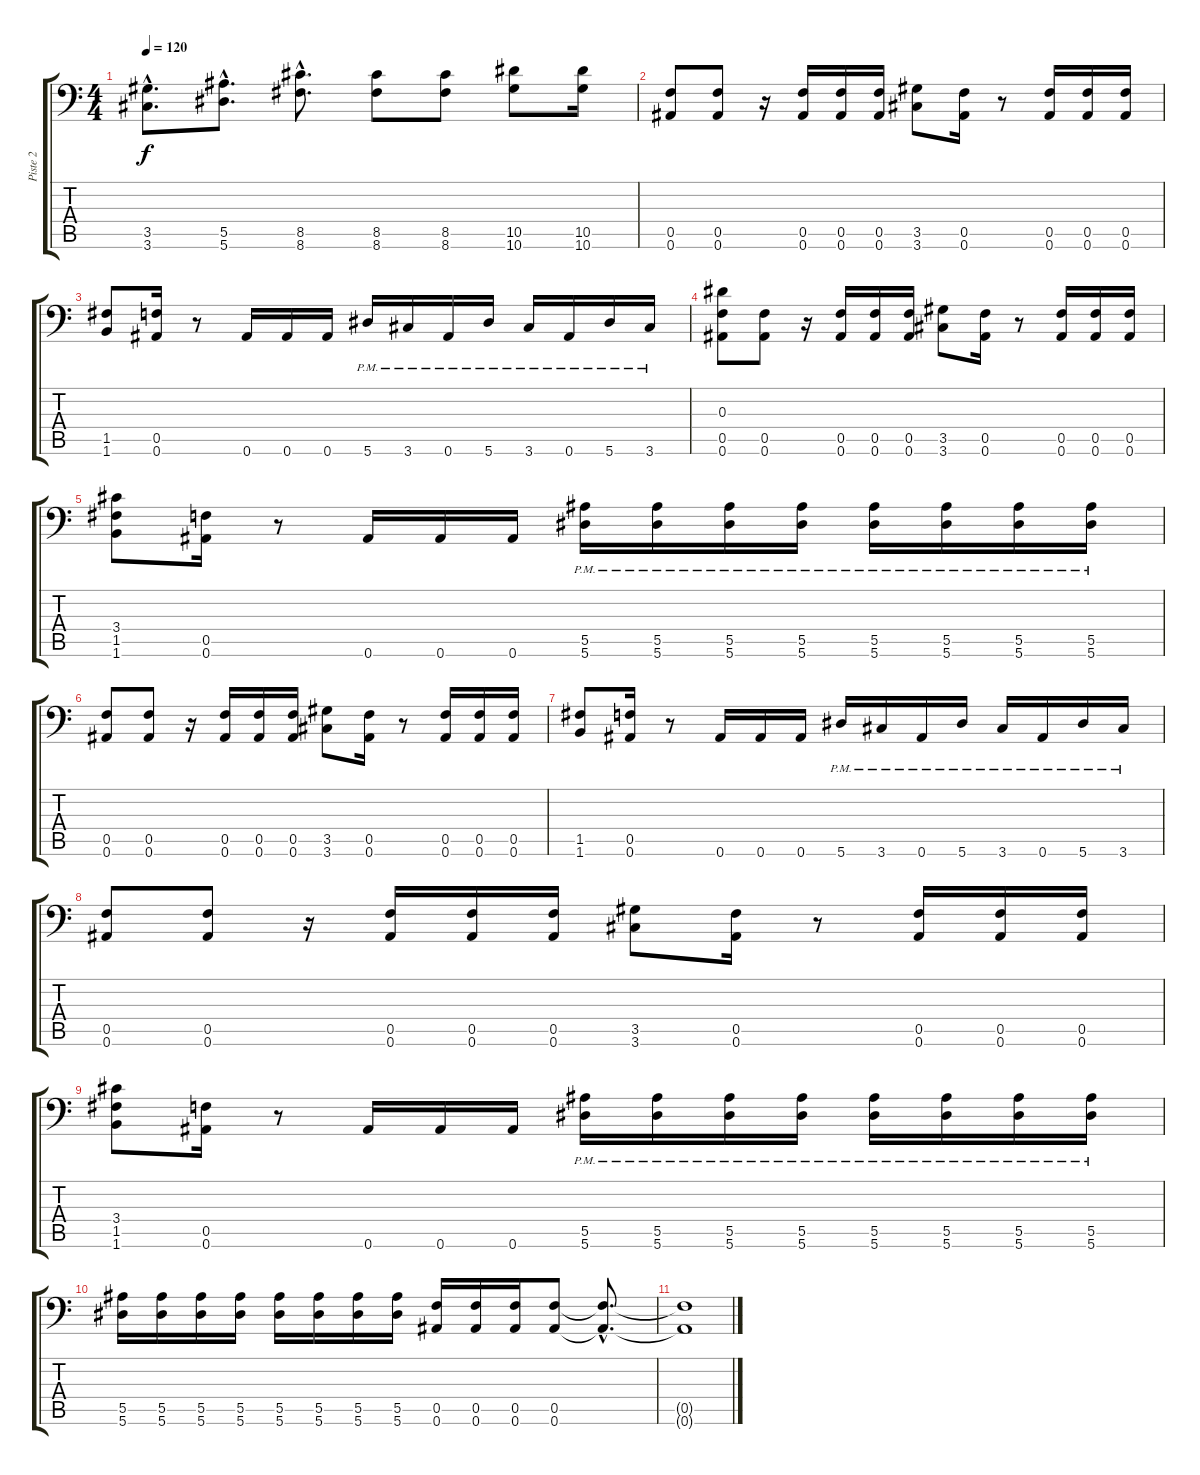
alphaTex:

\track ("Piste 2" "Piste 2") {instrument distortionguitar}
\staff {score tabs}
\tuning (C4 G3 Eb3 Bb2 F2 Bb1) {hide}
\ts (4 4)
\tempo 120
\clef f4
\ks c
(3.5{hac} 3.6{hac}).8{d dy f} (5.5{hac} 5.6{hac}).8{d} (8.5{hac} 8.6{hac}).8{d} (8.5 8.6).8 (8.5 8.6).8 (10.5 10.6).8 (10.5 10.6).16 |
(0.5 0.6).8 (0.5 0.6).8 r.16 (0.5 0.6).16 (0.5 0.6).16 (0.5 0.6).16 (3.5 3.6).8 (0.5 0.6).16 r.8 (0.5 0.6).16 (0.5 0.6).16 (0.5 0.6).16 |
(1.5 1.6).8 (0.5 0.6).16 r.8 0.6.16 0.6.16 0.6.16 5.6{pm}.16 3.6{pm}.16 0.6{pm}.16 5.6{pm}.16 3.6{pm}.16 0.6{pm}.16 5.6{pm}.16 3.6{pm}.16 |
(0.3 0.5 0.6).8 (0.5 0.6).8 r.16 (0.5 0.6).16 (0.5 0.6).16 (0.5 0.6).16 (3.5 3.6).8 (0.5 0.6).16 r.8 (0.5 0.6).16 (0.5 0.6).16 (0.5 0.6).16 |
(3.4 1.5 1.6).8 (0.5 0.6).16 r.8 0.6.16 0.6.16 0.6.16 (5.5 5.6{pm}).16 (5.5 5.6{pm}).16 (5.5 5.6{pm}).16 (5.5 5.6{pm}).16 (5.5 5.6{pm}).16 (5.5 5.6{pm}).16 (5.5 5.6{pm}).16 (5.5 5.6{pm}).16 |
(0.5 0.6).8 (0.5 0.6).8 r.16 (0.5 0.6).16 (0.5 0.6).16 (0.5 0.6).16 (3.5 3.6).8 (0.5 0.6).16 r.8 (0.5 0.6).16 (0.5 0.6).16 (0.5 0.6).16 |
(1.5 1.6).8 (0.5 0.6).16 r.8 0.6.16 0.6.16 0.6.16 5.6{pm}.16 3.6{pm}.16 0.6{pm}.16 5.6{pm}.16 3.6{pm}.16 0.6{pm}.16 5.6{pm}.16 3.6{pm}.16 |
(0.5 0.6).8 (0.5 0.6).8 r.16 (0.5 0.6).16 (0.5 0.6).16 (0.5 0.6).16 (3.5 3.6).8 (0.5 0.6).16 r.8 (0.5 0.6).16 (0.5 0.6).16 (0.5 0.6).16 |
(3.4 1.5 1.6).8 (0.5 0.6).16 r.8 0.6.16 0.6.16 0.6.16 (5.5 5.6{pm}).16 (5.5 5.6{pm}).16 (5.5 5.6{pm}).16 (5.5 5.6{pm}).16 (5.5 5.6{pm}).16 (5.5 5.6{pm}).16 (5.5 5.6{pm}).16 (5.5 5.6{pm}).16 |
(5.5 5.6).16 (5.5 5.6).16 (5.5 5.6).16 (5.5 5.6).16 (5.5 5.6).16 (5.5 5.6).16 (5.5 5.6).16 (5.5 5.6).16 (0.5 0.6).16 (0.5 0.6).16 (0.5 0.6).16 (0.5 0.6).8 (0.5{hac t} 0.6{hac t}).8{d} |
(0.5{t} 0.6{t}).1
